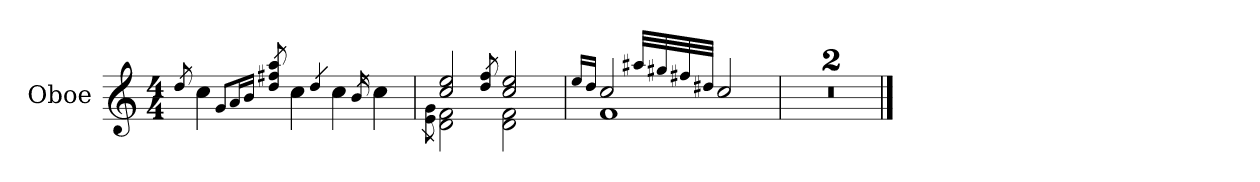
**kern
*part1
*staff1
*I"Oboe
*I'Ob.
*clefG2
*k[]
*M4/4
=1
8qdd/
4cc\
8qg/L
16qa/L
16qb/JJ
8qdd/ 8qff#X/ 8qaa/
4cc\
4qdd/
4cc\
16qb/
4cc\
=2
*^
.	8qe\ 8qg\
2cc/ 2ee/	2d\ 2f\
8qdd/ 8qff/	.
2cc/ 2ee/	2d\ 2f\
=3	=3
16qee/LL	.
16qdd/JJ	.
2cc/	1f
32qaa#X/LLL	.
32qgg#X/	.
32qff#X/	.
32qdd#X/JJJ	.
2cc/	.
*v	*v
=4
1r
=5
1r
==
*-
